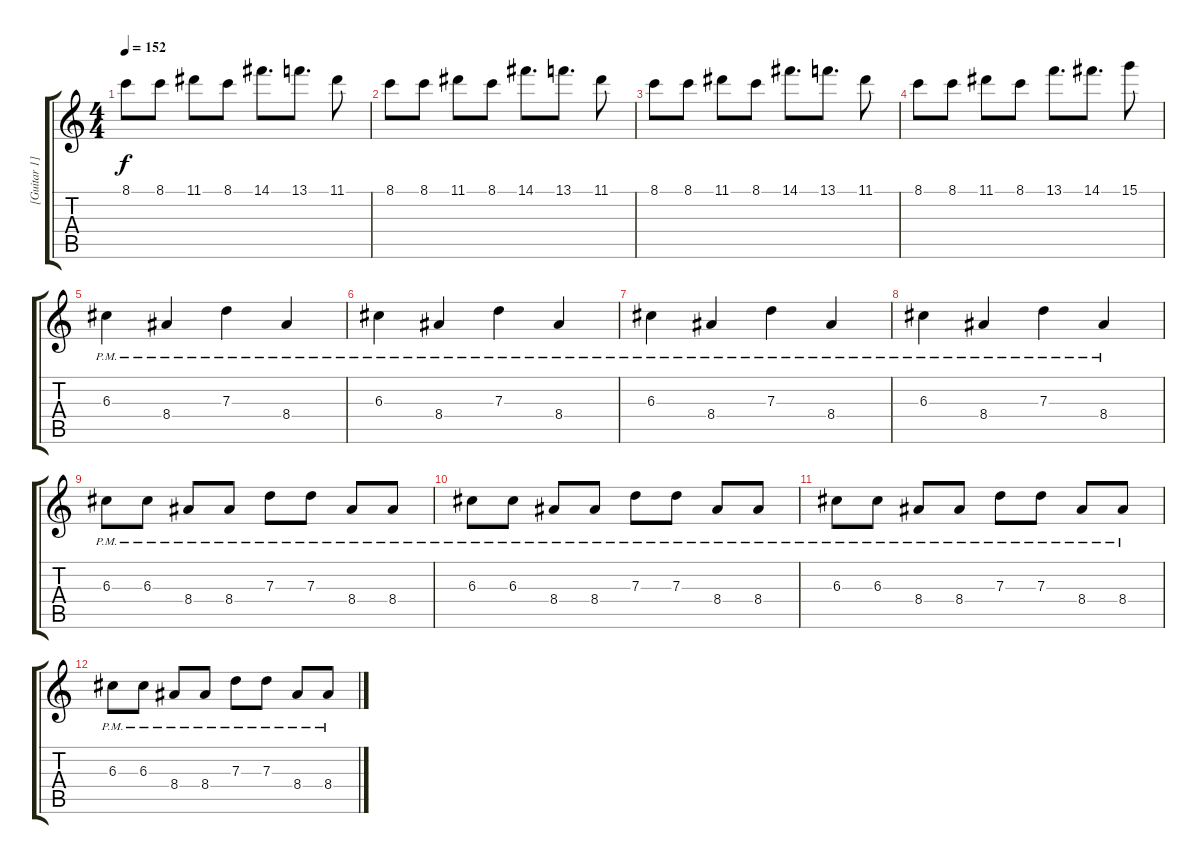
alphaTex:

\track ("[Guitar 1]" "[Guitar 1]") {instrument distortionguitar}
\staff {score tabs}
\tuning (E4 B3 G3 D3 A2 E2) {hide}
\ts (4 4)
\tempo 152
\clef g2
\ks c
8.1.8{dy f} 8.1.8 11.1.8 8.1.8 14.1.8{d} 13.1.8{d} 11.1.8 |
8.1.8 8.1.8 11.1.8 8.1.8 14.1.8{d} 13.1.8{d} 11.1.8 |
8.1.8 8.1.8 11.1.8 8.1.8 14.1.8{d} 13.1.8{d} 11.1.8 |
8.1.8 8.1.8 11.1.8 8.1.8 13.1.8{d} 14.1.8{d} 15.1.8 |
6.3{pm}.4 8.4{pm}.4 7.3{pm}.4 8.4{pm}.4 |
6.3{pm}.4 8.4{pm}.4 7.3{pm}.4 8.4{pm}.4 |
6.3{pm}.4 8.4{pm}.4 7.3{pm}.4 8.4{pm}.4 |
6.3{pm}.4 8.4{pm}.4 7.3{pm}.4 8.4{pm}.4 |
6.3{pm}.8 6.3{pm}.8 8.4{pm}.8 8.4{pm}.8 7.3{pm}.8 7.3{pm}.8 8.4{pm}.8 8.4{pm}.8 |
6.3{pm}.8 6.3{pm}.8 8.4{pm}.8 8.4{pm}.8 7.3{pm}.8 7.3{pm}.8 8.4{pm}.8 8.4{pm}.8 |
6.3{pm}.8 6.3{pm}.8 8.4{pm}.8 8.4{pm}.8 7.3{pm}.8 7.3{pm}.8 8.4{pm}.8 8.4{pm}.8 |
6.3{pm}.8 6.3{pm}.8 8.4{pm}.8 8.4{pm}.8 7.3{pm}.8 7.3{pm}.8 8.4{pm}.8 8.4{pm}.8
